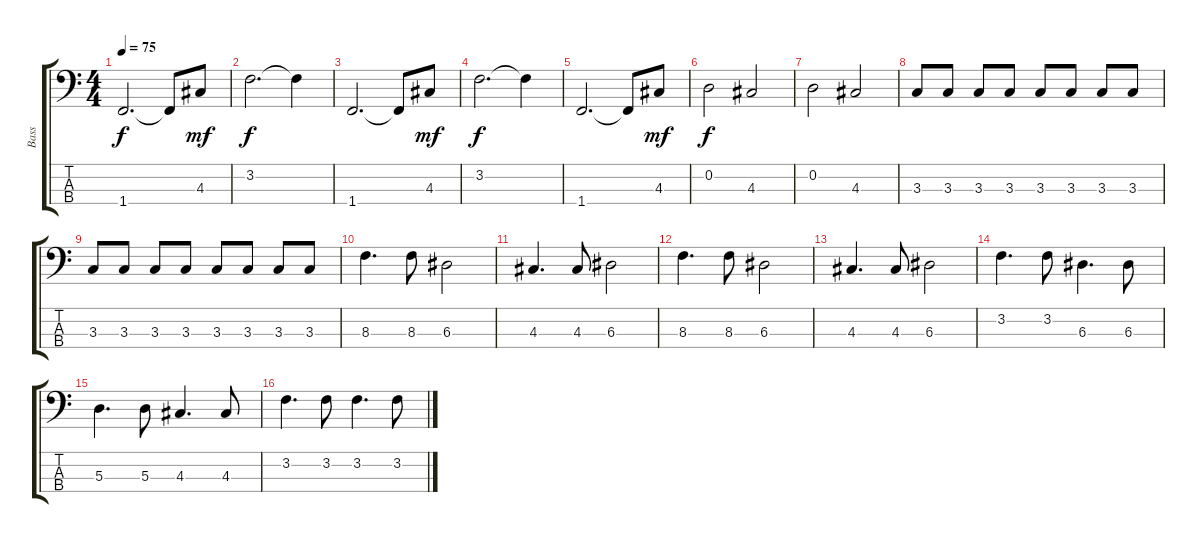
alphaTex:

\track ("Bass" "Bass") {instrument electricbassfinger}
\staff {score tabs}
\tuning (G2 D2 A1 E1) {hide}
\ts (4 4)
\tempo 75
\clef f4
\ks c
1.4.2{d dy f} 1.4{t}.8 4.3.8{dy mf} |
3.2.2{d dy f} 3.2{t}.4 |
1.4.2{d} 1.4{t}.8 4.3.8{dy mf} |
3.2.2{d dy f} 3.2{t}.4 |
1.4.2{d} 1.4{t}.8 4.3.8{dy mf} |
0.2.2{dy f} 4.3.2 |
0.2.2 4.3.2 |
3.3.8 3.3.8 3.3.8 3.3.8 3.3.8 3.3.8 3.3.8 3.3.8 |
3.3.8 3.3.8 3.3.8 3.3.8 3.3.8 3.3.8 3.3.8 3.3.8 |
8.3.4{d} 8.3.8 6.3.2 |
4.3.4{d} 4.3.8 6.3.2 |
8.3.4{d} 8.3.8 6.3.2 |
4.3.4{d} 4.3.8 6.3.2 |
3.2.4{d} 3.2.8 6.3.4{d} 6.3.8 |
5.3.4{d} 5.3.8 4.3.4{d} 4.3.8 |
3.2.4{d} 3.2.8 3.2.4{d} 3.2.8
